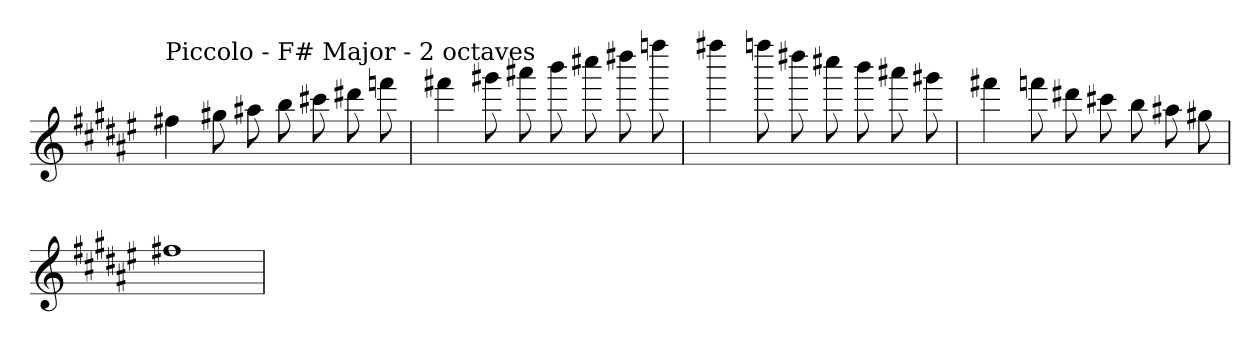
**kern
*part1
*staff1
*clefG2
*k[f#c#g#d#a#e#]
*F#:
=
!LO:TX:a:t=Piccolo - F# Major - 2 octaves
4ff#X
8gg#X
8aa#X
8bb
8ccc#X
8ddd#X
8fff
=
4fff#X
8ggg#X
8aaa#X
8bbb
8cccc#X
8dddd#X
8ffff
=
4ffff#X
8ffff
8dddd#X
8cccc#X
8bbb
8aaa#X
8ggg#X
=
4fff#X
8fff
8ddd#X
8ccc#X
8bb
8aa#X
8gg#X
=
1ff#X
=
*-
